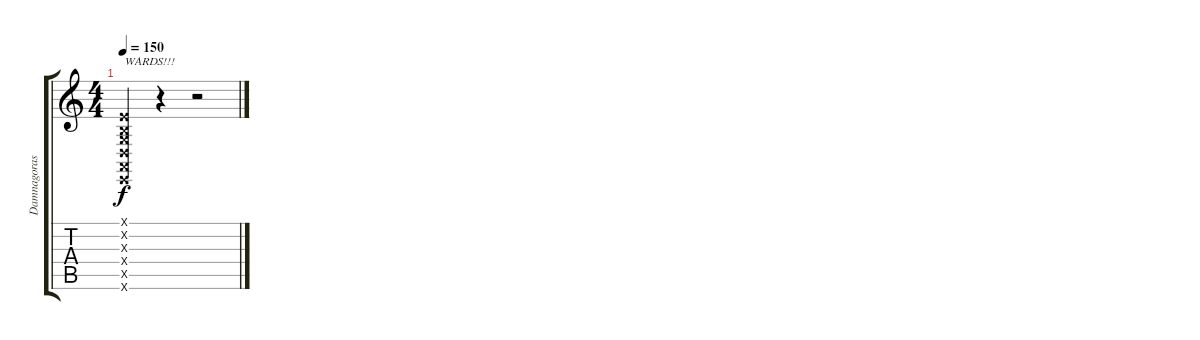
\track ("Damnagoras" "Damnagoras") {instrument lead6voice}
\staff {score tabs}
\tuning (E4 B3 G3 D3 A2 E2) {hide}
\ts (4 4)
\tempo 150
\clef g2
\ks c
(0.1{x} 0.2{x} 0.3{x} 0.4{x} 0.5{x} 0.6{x}).4{txt "WARDS!!!" dy f} r.4 r.2
